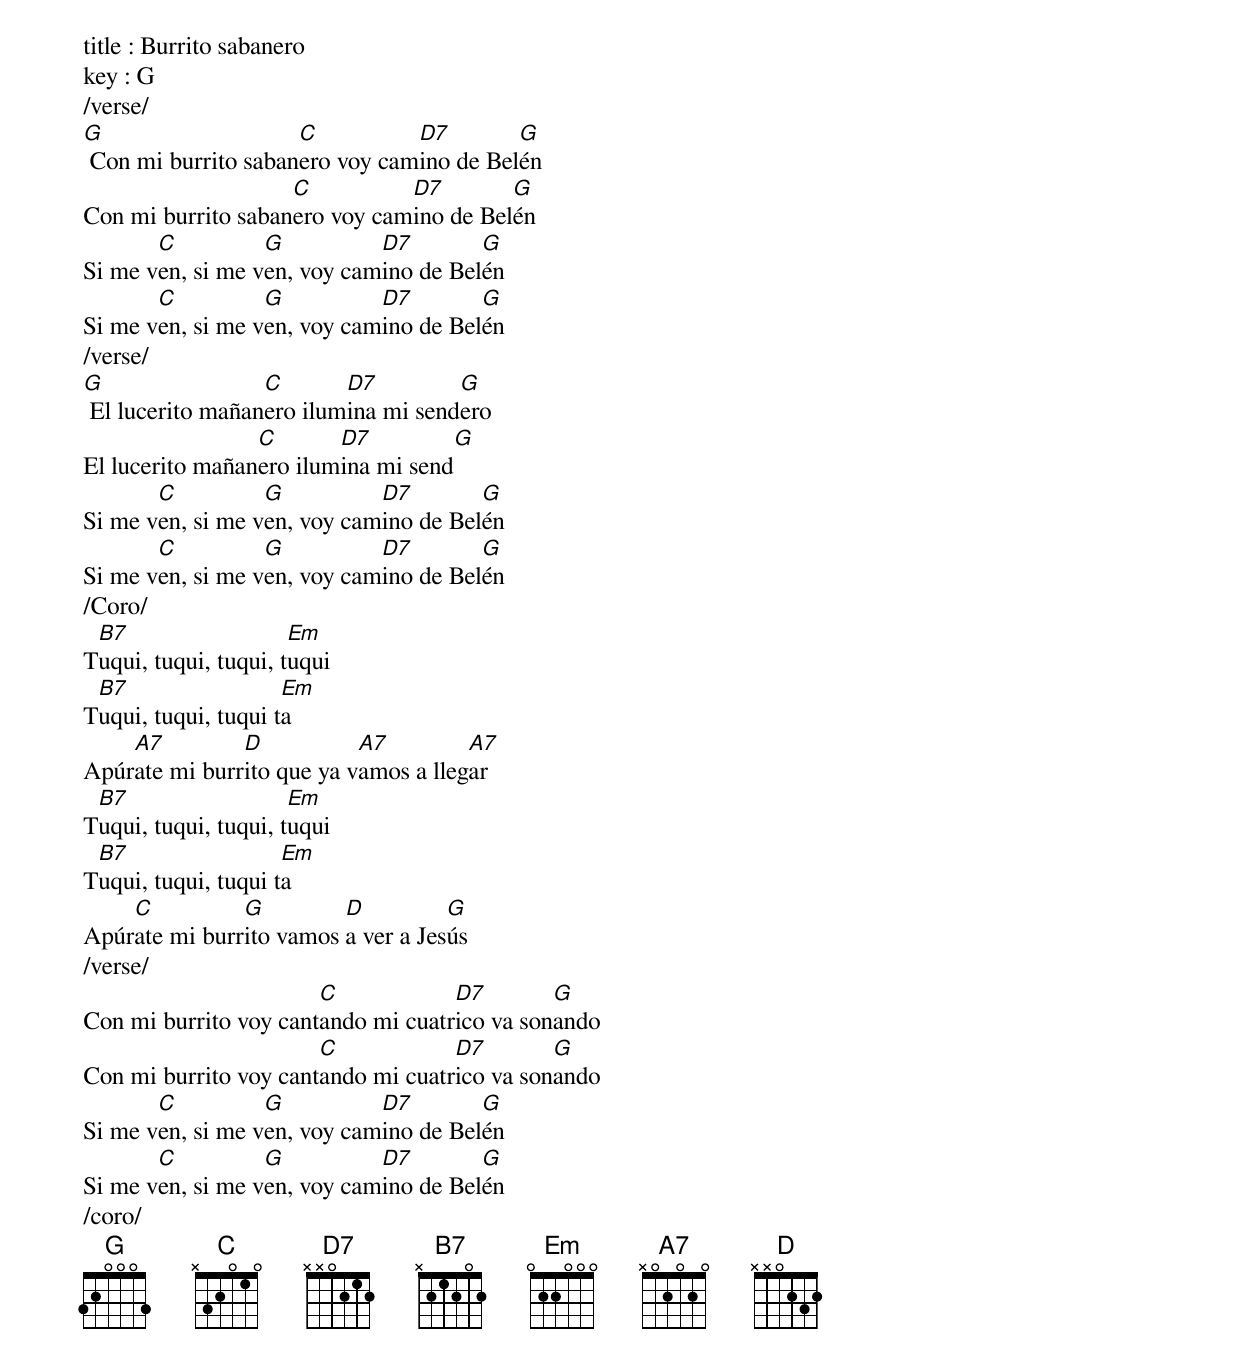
title : Burrito sabanero
key : G
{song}
/verse/
[G] Con mi burrito saban[C]ero voy cam[D7]ino de Bel[G]én
Con mi burrito saban[C]ero voy cam[D7]ino de Bel[G]én
Si me v[C]en, si me v[G]en, voy cam[D7]ino de Bel[G]én
Si me v[C]en, si me v[G]en, voy cam[D7]ino de Bel[G]én
/verse/
[G] El lucerito mañan[C]ero ilum[D7]ina mi send[G]ero
El lucerito mañan[C]ero ilum[D7]ina mi send[G]
Si me v[C]en, si me v[G]en, voy cam[D7]ino de Bel[G]én
Si me v[C]en, si me v[G]en, voy cam[D7]ino de Bel[G]én
/Coro/
T[B7]uqui, tuqui, tuqui, t[Em]uqui
T[B7]uqui, tuqui, tuqui t[Em]a
Apúr[A7]ate mi burr[D]ito que ya v[A7]amos a lleg[A7]ar
T[B7]uqui, tuqui, tuqui, t[Em]uqui
T[B7]uqui, tuqui, tuqui t[Em]a
Apúr[C]ate mi burr[G]ito vamos [D]a ver a Jes[G]ús
/verse/
Con mi burrito voy cant[C]ando mi cuatr[D7]ico va son[G]ando
Con mi burrito voy cant[C]ando mi cuatr[D7]ico va son[G]ando
Si me v[C]en, si me v[G]en, voy cam[D7]ino de Bel[G]én
Si me v[C]en, si me v[G]en, voy cam[D7]ino de Bel[G]én
/coro/
